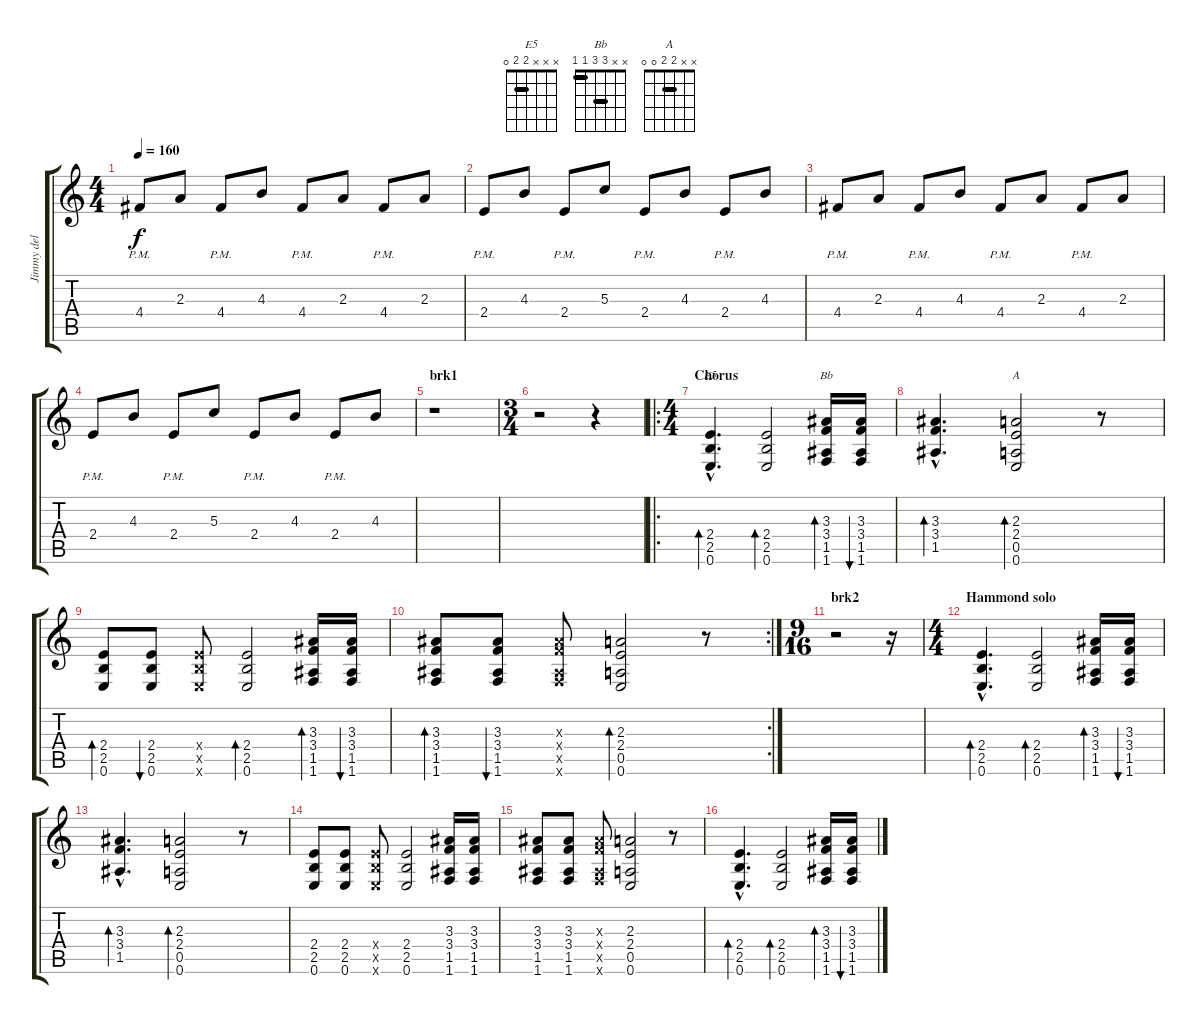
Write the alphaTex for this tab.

\track ("Jimmy del Rivo / Lead guitar" "Jimmy del ") {instrument overdrivenguitar}
\staff {score tabs}
\tuning (E4 B3 G3 D3 A2 E2) {hide}
\chord ("E5" x x x 2 2 0) {barre 2}
\chord ("Bb" x x 3 3 1 1) {barre (1 3)}
\chord ("A" x x 2 2 0 0) {barre 2}
\ts (4 4)
\tempo 160
\clef g2
\ks c
4.4{pm}.8{dy f} 2.3.8 4.4{pm}.8 4.3.8 4.4{pm}.8 2.3.8 4.4{pm}.8 2.3.8 |
2.4{pm}.8 4.3.8 2.4{pm}.8 5.3.8 2.4{pm}.8 4.3.8 2.4{pm}.8 4.3.8 |
4.4{pm}.8 2.3.8 4.4{pm}.8 4.3.8 4.4{pm}.8 2.3.8 4.4{pm}.8 2.3.8 |
2.4{pm}.8 4.3.8 2.4{pm}.8 5.3.8 2.4{pm}.8 4.3.8 2.4{pm}.8 4.3.8 |
\section ("" "brk1")
r.1 |
\ts (3 4)
r.2 r.4 |
\ro
\ts (4 4)
\section ("" "Chorus")
(2.4{hac} 2.5{hac} 0.6{hac}).4{d bd 30 ch "E5"} (2.4 2.5 0.6).2{bd 30} (3.3 3.4 1.5 1.6).16{bd 30 ch "Bb"} (3.3 3.4 1.5 1.6).16{bu 30} |
(3.3{hac} 3.4{hac} 1.5{hac}).4{d bd 30} (2.3 2.4 0.5 0.6).2{bd 30 ch "A"} r.8 |
(2.4 2.5 0.6).8{bd 30} (2.4 2.5 0.6).8{bu 30} (2.4{x} 2.5{x} 0.6{x}).8 (2.4 2.5 0.6).2{bd 30} (3.3 3.4 1.5 1.6).16{bd 30} (3.3 3.4 1.5 1.6).16{bu 30} |
\rc 2
(3.3 3.4 1.5 1.6).8{bd 30} (3.3 3.4 1.5 1.6).8{bu 30} (3.3{x} 3.4{x} 1.5{x} 1.6{x}).8 (2.3 2.4 0.5 0.6).2{bd 30} r.8 |
\ts (9 16)
\section ("" "brk2")
r.2 r.16 |
\ts (4 4)
\section ("" "Hammond solo")
(2.4{hac} 2.5{hac} 0.6{hac}).4{d bd 30} (2.4 2.5 0.6).2{bd 30} (3.3 3.4 1.5 1.6).16{bd 30} (3.3 3.4 1.5 1.6).16{bu 30} |
(3.3{hac} 3.4{hac} 1.5{hac}).4{d bd 30} (2.3 2.4 0.5 0.6).2{bd 30} r.8 |
(2.4 2.5 0.6).8 (2.4 2.5 0.6).8 (2.4{x} 2.5{x} 0.6{x}).8 (2.4 2.5 0.6).2 (3.3 3.4 1.5 1.6).16 (3.3 3.4 1.5 1.6).16 |
(3.3 3.4 1.5 1.6).8 (3.3 3.4 1.5 1.6).8 (3.3{x} 3.4{x} 1.5{x} 1.6{x}).8 (2.3 2.4 0.5 0.6).2 r.8 |
(2.4{hac} 2.5{hac} 0.6{hac}).4{d bd 30} (2.4 2.5 0.6).2{bd 30} (3.3 3.4 1.5 1.6).16{bd 30} (3.3 3.4 1.5 1.6).16{bu 30}
